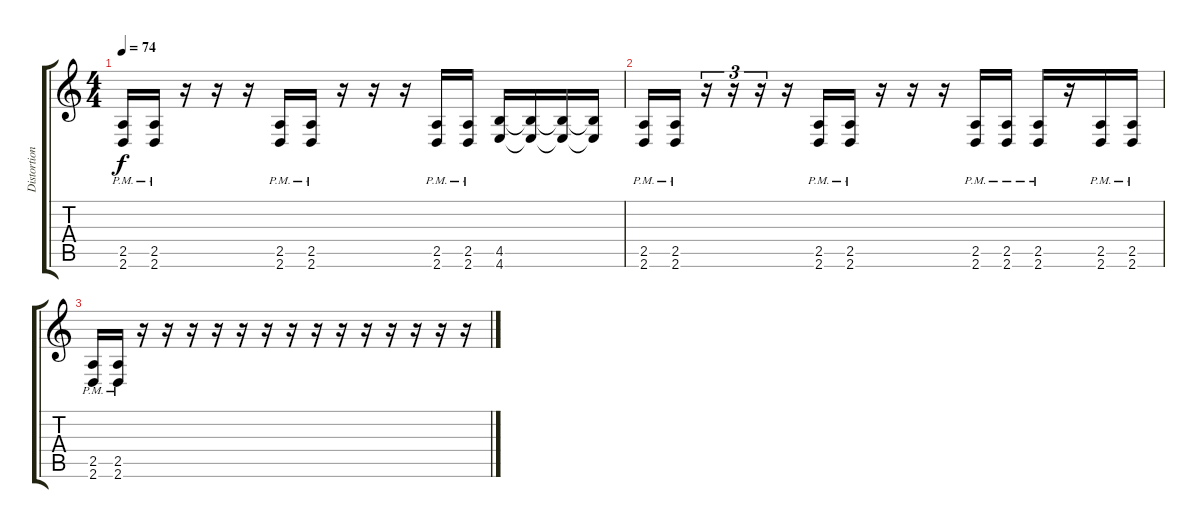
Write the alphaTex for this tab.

\track ("Distortion" "Distortion") {instrument overdrivenguitar}
\staff {score tabs}
\tuning (D4 A3 F3 C3 G2 C2) {hide}
\ts (4 4)
\tempo 74
\clef g2
\ks c
(2.5{pm} 2.6{pm}).16{dy f} (2.5{pm} 2.6{pm}).16 r.16 r.16 r.16 (2.5{pm} 2.6{pm}).16 (2.5{pm} 2.6{pm}).16 r.16 r.16 r.16 (2.5{pm} 2.6{pm}).16 (2.5{pm} 2.6{pm}).16 (4.5 4.6).16 (4.5{t} 4.6{t}).16 (4.5{t} 4.6{t}).16 (4.5{t} 4.6{t}).16 |
(2.5{pm} 2.6{pm}).16 (2.5{pm} 2.6{pm}).16 r.16{tu (3 2)} r.16{tu (3 2)} r.16{tu (3 2)} r.16 (2.5{pm} 2.6{pm}).16 (2.5{pm} 2.6{pm}).16 r.16 r.16 r.16 (2.5{pm} 2.6{pm}).16 (2.5{pm} 2.6{pm}).16 (2.5{pm} 2.6{pm}).16 r.16 (2.5{pm} 2.6{pm}).16 (2.5{pm} 2.6{pm}).16 |
(2.5{pm} 2.6{pm}).16 (2.5{pm} 2.6{pm}).16 r.16 r.16 r.16 r.16 r.16 r.16 r.16 r.16 r.16 r.16 r.16 r.16 r.16 r.16
